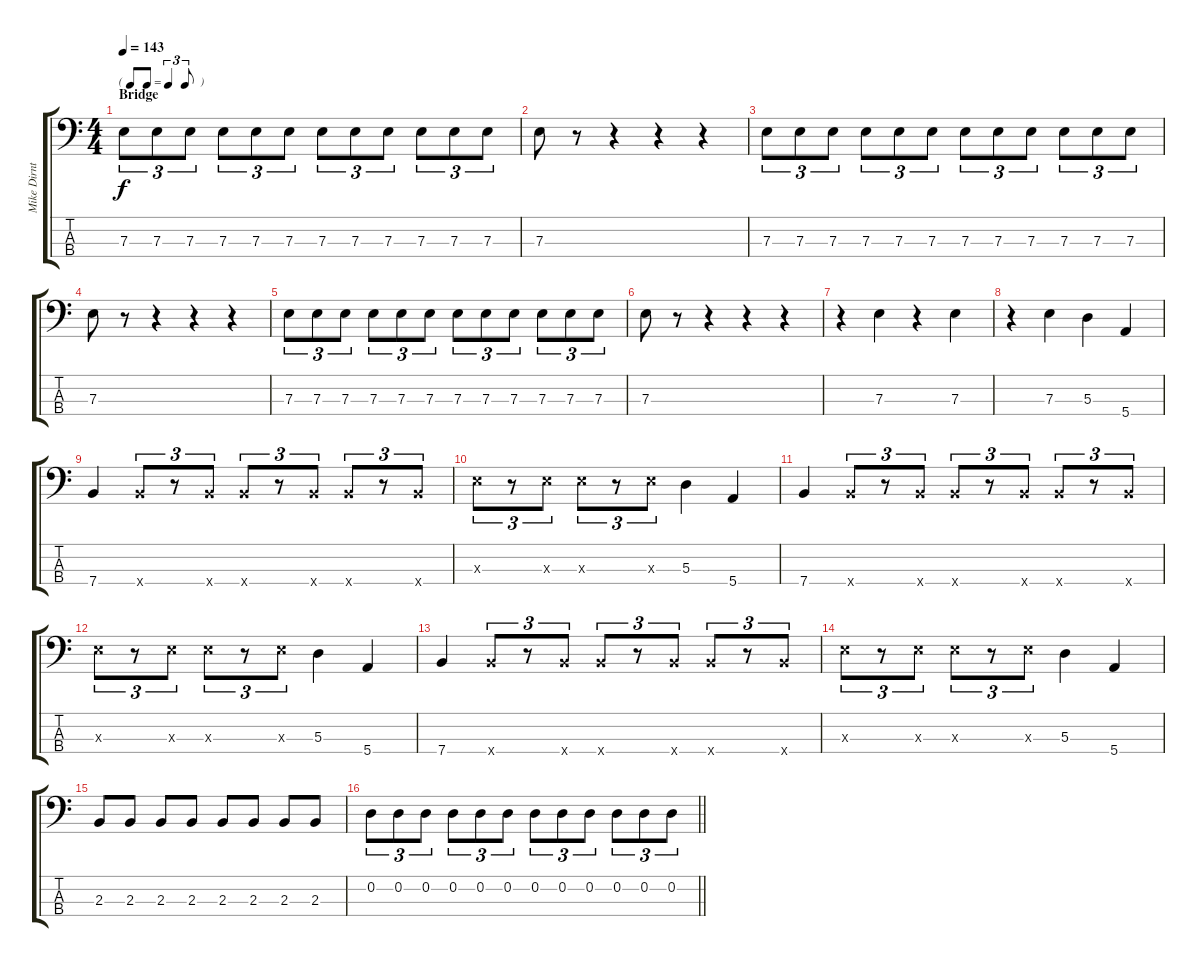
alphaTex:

\track ("Mike Dirnt - Bass" "Mike Dirnt") {instrument electricbasspick}
\staff {score tabs}
\tuning (G2 D2 A1 E1) {hide}
\ts (4 4)
\tf triplet8th
\section ("" "Bridge")
\tempo 143
\clef f4
\ks c
7.3.8{tu (3 2) dy f} 7.3.8{tu (3 2)} 7.3.8{tu (3 2)} 7.3.8{tu (3 2)} 7.3.8{tu (3 2)} 7.3.8{tu (3 2)} 7.3.8{tu (3 2)} 7.3.8{tu (3 2)} 7.3.8{tu (3 2)} 7.3.8{tu (3 2)} 7.3.8{tu (3 2)} 7.3.8{tu (3 2)} |
7.3.8 r.8 r.4 r.4 r.4 |
7.3.8{tu (3 2)} 7.3.8{tu (3 2)} 7.3.8{tu (3 2)} 7.3.8{tu (3 2)} 7.3.8{tu (3 2)} 7.3.8{tu (3 2)} 7.3.8{tu (3 2)} 7.3.8{tu (3 2)} 7.3.8{tu (3 2)} 7.3.8{tu (3 2)} 7.3.8{tu (3 2)} 7.3.8{tu (3 2)} |
7.3.8 r.8 r.4 r.4 r.4 |
7.3.8{tu (3 2)} 7.3.8{tu (3 2)} 7.3.8{tu (3 2)} 7.3.8{tu (3 2)} 7.3.8{tu (3 2)} 7.3.8{tu (3 2)} 7.3.8{tu (3 2)} 7.3.8{tu (3 2)} 7.3.8{tu (3 2)} 7.3.8{tu (3 2)} 7.3.8{tu (3 2)} 7.3.8{tu (3 2)} |
7.3.8 r.8 r.4 r.4 r.4 |
r.4 7.3.4 r.4 7.3.4 |
r.4 7.3.4 5.3.4 5.4.4 |
7.4.4 7.4{x}.8{tu (3 2)} r.8{tu (3 2)} 7.4{x}.8{tu (3 2)} 7.4{x}.8{tu (3 2)} r.8{tu (3 2)} 7.4{x}.8{tu (3 2)} 7.4{x}.8{tu (3 2)} r.8{tu (3 2)} 7.4{x}.8{tu (3 2)} |
7.3{x}.8{tu (3 2)} r.8{tu (3 2)} 7.3{x}.8{tu (3 2)} 7.3{x}.8{tu (3 2)} r.8{tu (3 2)} 7.3{x}.8{tu (3 2)} 5.3.4 5.4.4 |
7.4.4 7.4{x}.8{tu (3 2)} r.8{tu (3 2)} 7.4{x}.8{tu (3 2)} 7.4{x}.8{tu (3 2)} r.8{tu (3 2)} 7.4{x}.8{tu (3 2)} 7.4{x}.8{tu (3 2)} r.8{tu (3 2)} 7.4{x}.8{tu (3 2)} |
7.3{x}.8{tu (3 2)} r.8{tu (3 2)} 7.3{x}.8{tu (3 2)} 7.3{x}.8{tu (3 2)} r.8{tu (3 2)} 7.3{x}.8{tu (3 2)} 5.3.4 5.4.4 |
7.4.4 7.4{x}.8{tu (3 2)} r.8{tu (3 2)} 7.4{x}.8{tu (3 2)} 7.4{x}.8{tu (3 2)} r.8{tu (3 2)} 7.4{x}.8{tu (3 2)} 7.4{x}.8{tu (3 2)} r.8{tu (3 2)} 7.4{x}.8{tu (3 2)} |
7.3{x}.8{tu (3 2)} r.8{tu (3 2)} 7.3{x}.8{tu (3 2)} 7.3{x}.8{tu (3 2)} r.8{tu (3 2)} 7.3{x}.8{tu (3 2)} 5.3.4 5.4.4 |
2.3.8 2.3.8 2.3.8 2.3.8 2.3.8 2.3.8 2.3.8 2.3.8 |
\barLineRight lightlight
0.2.8{tu (3 2)} 0.2.8{tu (3 2)} 0.2.8{tu (3 2)} 0.2.8{tu (3 2)} 0.2.8{tu (3 2)} 0.2.8{tu (3 2)} 0.2.8{tu (3 2)} 0.2.8{tu (3 2)} 0.2.8{tu (3 2)} 0.2.8{tu (3 2)} 0.2.8{tu (3 2)} 0.2.8{tu (3 2)}
